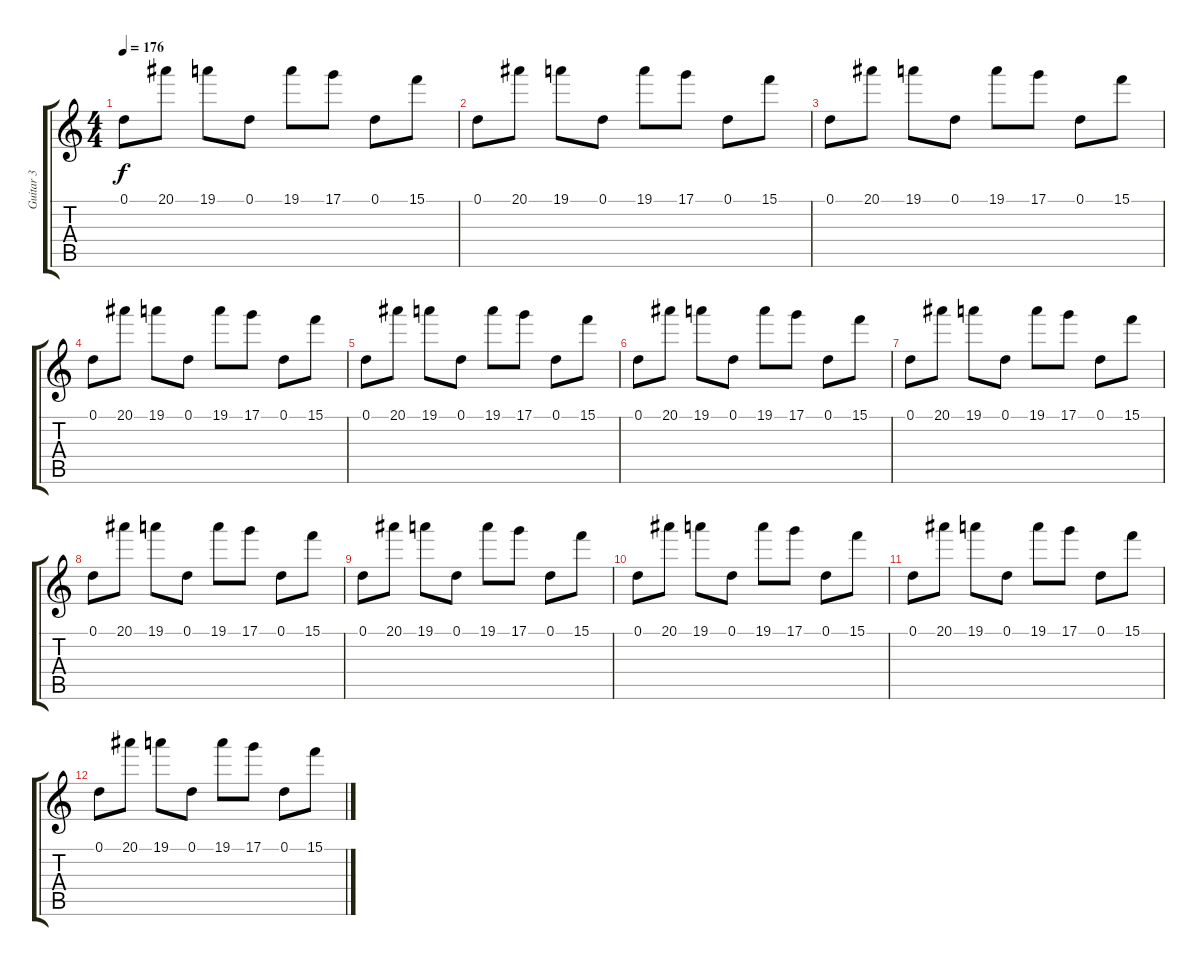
\track ("Guitar 3" "Guitar 3") {instrument distortionguitar}
\staff {score tabs}
\tuning (D4 A3 F3 C3 G2 D2) {hide}
\ts (4 4)
\tempo 176
\clef g2
\ks c
0.1.8{dy f} 20.1.8 19.1.8 0.1.8 19.1.8 17.1.8 0.1.8 15.1.8 |
0.1.8 20.1.8 19.1.8 0.1.8 19.1.8 17.1.8 0.1.8 15.1.8 |
0.1.8 20.1.8 19.1.8 0.1.8 19.1.8 17.1.8 0.1.8 15.1.8 |
0.1.8 20.1.8 19.1.8 0.1.8 19.1.8 17.1.8 0.1.8 15.1.8 |
0.1.8 20.1.8 19.1.8 0.1.8 19.1.8 17.1.8 0.1.8 15.1.8 |
0.1.8 20.1.8 19.1.8 0.1.8 19.1.8 17.1.8 0.1.8 15.1.8 |
0.1.8 20.1.8 19.1.8 0.1.8 19.1.8 17.1.8 0.1.8 15.1.8 |
0.1.8 20.1.8 19.1.8 0.1.8 19.1.8 17.1.8 0.1.8 15.1.8 |
0.1.8 20.1.8 19.1.8 0.1.8 19.1.8 17.1.8 0.1.8 15.1.8 |
0.1.8 20.1.8 19.1.8 0.1.8 19.1.8 17.1.8 0.1.8 15.1.8 |
0.1.8 20.1.8 19.1.8 0.1.8 19.1.8 17.1.8 0.1.8 15.1.8 |
0.1.8 20.1.8 19.1.8 0.1.8 19.1.8 17.1.8 0.1.8 15.1.8
